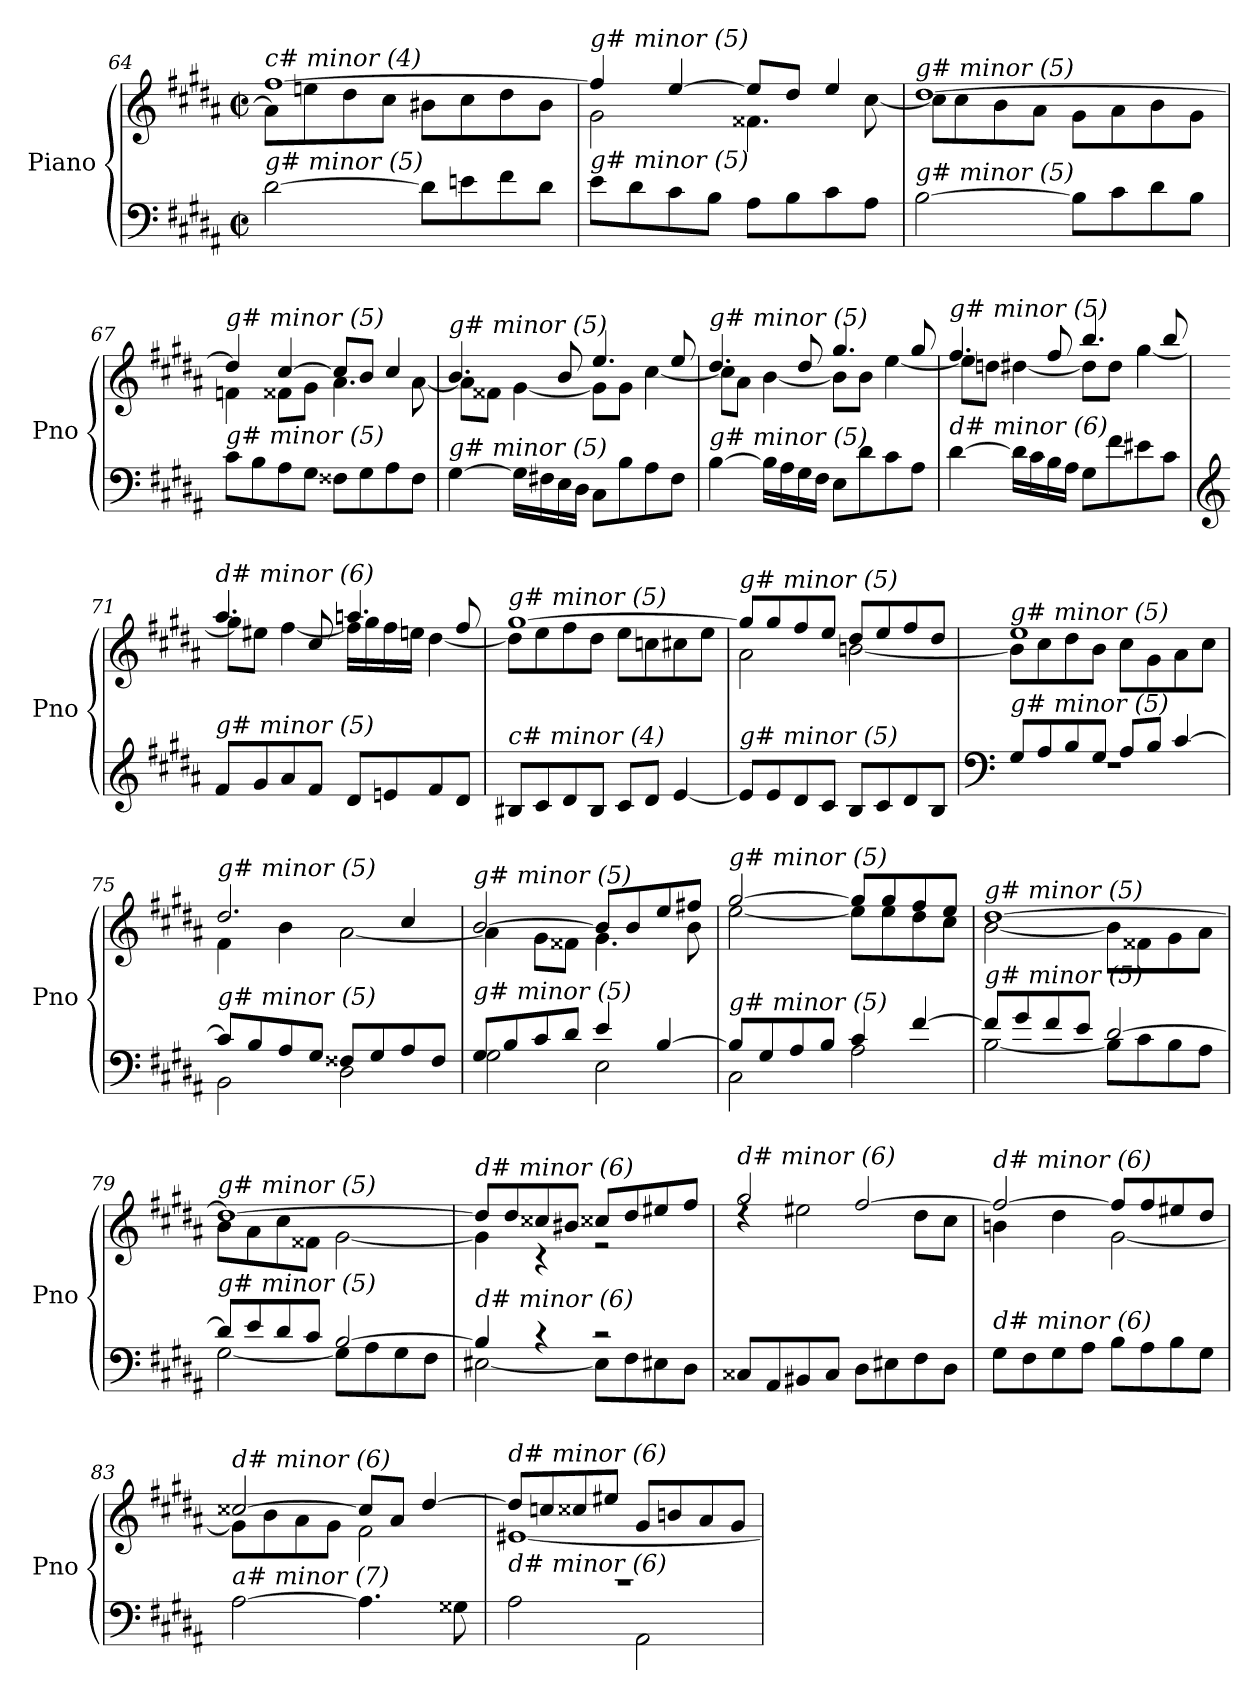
**kern	**kern
*part1	*part1
*staff2	*staff1
*I"Piano	*
*I'Pno	*
!!LO:LB:g=z
*clefF4	*clefG2
*k[f#c#g#d#a#]	*k[f#c#g#d#a#]
*M2/2	*M2/2
*met(c|)	*met(c|)
=64	=64
*	*^
!	!LO:TX:i:t=c# minor (4)	!
!LO:TX:i:t=g# minor (5)	!	!
[2d#\	[1ff#	8a#\L]
.	.	8een\
.	.	8dd#\
.	.	8cc#\J
8d#\L]	.	8b#X\L
8en\	.	8cc#\
8f#\	.	8dd#\
8d#\J	.	8b#\J
=65	=65	=65
!	!LO:TX:i:t=g# minor (5)	!
!LO:TX:i:t=g# minor (5)	!	!
8e\L	4ff#/]	2g#\
8d#\	.	.
8c#\	[4ee/	.
8B\J	.	.
8A#\L	8ee/L]	4.f##X\
8B\	8dd#/J	.
8c#\	4ee/	.
8A#\J	.	[8cc#\
=66	=66	=66
!	!LO:TX:i:t=g# minor (5)	!
!LO:TX:i:t=g# minor (5)	!	!
[2B\	[1dd#	8cc#\L]
.	.	8cc#\
.	.	8b\
.	.	8a#\J
8B\L]	.	8g#\L
8c#\	.	8a#\
8d#\	.	8b\
8B\J	.	8g#\J
=67	=67	=67
!	!LO:TX:i:t=g# minor (5)	!
!LO:TX:i:t=g# minor (5)	!	!
8c#\L	4dd#/]	4fni\
8B\	.	.
8A#\	[4cc#/	8f##X\L
8G#\J	.	8g#\J
8F##X\L	8cc#/L]	4.a#\
8G#\	8b/J	.
8A#\	4cc#/	.
8F##\J	.	[8a#\
=68	=68	=68
!	!LO:TX:i:t=g# minor (5)	!
!LO:TX:i:t=g# minor (5)	!	!
[4G#\	4.b/	8a#\L]
.	.	8f##X\J
16G#\LL]	.	[4g#\
16F#X\	.	.
16E\	8b/	.
16D#\JJ	.	.
8C#\L	4.ee/	8g#\L]
8B\	.	8g#\J
8A#\	.	[4cc#\
8F#\J	8ee/	.
!!LO:LB:g=z	!!
=69	=69	=69
!	!LO:TX:i:t=g# minor (5)	!
!LO:TX:i:t=g# minor (5)	!	!
[4B\	4.dd#/	8cc#\L]
.	.	8a#\J
16B\LL]	.	[4b\
16A#\	.	.
16G#\	8dd#/	.
16F#\JJ	.	.
8E\L	4.gg#/	8b\L]
8d#\	.	8b\J
8c#\	.	[4ee\
8A#\J	8gg#/	.
=70	=70	=70
!	!LO:TX:i:t=g# minor (5)	!
!LO:TX:i:t=d# minor (6)	!	!
[4d#\	4.ff#/	8ee\L]
.	.	8ddni\J
16d#\LL]	.	[4dd#\
16c#\	.	.
16B\	8ff#/	.
16A#\JJ	.	.
8G#\L	4.bb/	8dd#\L]
8f#\	.	8dd#\J
8e#X\	.	[4gg#\
8c#\J	8bb/	.
=71	=71	=71
*clefG2	*	*
!	!LO:TX:i:t=d# minor (6)	!
!LO:TX:i:t=g# minor (5)	!	!
8f#/L	4.aa#/	8gg#\L]
8g#/	.	8ee#X\J
8a#/	.	[4ff#\
8f#/J	8cc#/	.
8d#/L	4.aan/	16ff#\LL]
.	.	16gg#\
8en/	.	16ff#\
.	.	16een\JJ
8f#/	.	[4dd#\
8d#/J	8ff#/	.
=72	=72	=72
!	!LO:TX:i:t=g# minor (5)	!
!LO:TX:i:t=c# minor (4)	!	!
8B#X/L	[1gg#	8dd#\L]
8c#/	.	8ee\
8d#/	.	8ff#\
8B#/J	.	8dd#\J
8c#/L	.	8ee\L
8d#/J	.	8ccni\
[4e/	.	8cc#\
.	.	8ee\J
!!LO:LB:g=z	!!
=73	=73	=73
!	!LO:TX:i:t=g# minor (5)	!
!LO:TX:i:t=g# minor (5)	!	!
8e/L]	8gg#/L]	2a#\
8e/	8gg#/	.
8d#/	8ff#/	.
8c#/J	8ee/J	.
8B/L	8dd#/L	[2bn\
8c#/	8ee/	.
8d#/	8ff#/	.
8B/J	8dd#/J	.
=74	=74	=74
*clefF4	*	*
*^	*	*
!	!	!LO:TX:i:t=g# minor (5)	!
!LO:TX:i:t=g# minor (5)	!	!	!
8G#/L	1rF	1ee	8b\L]
8A#/	.	.	8cc#\
8B/	.	.	8dd#\
8G#/J	.	.	8b\J
8A#/L	.	.	8cc#\L
8B/J	.	.	8g#\
[4c#/	.	.	8a#\
.	.	.	8cc#\J
=75	=75	=75	=75
!	!	!LO:TX:i:t=g# minor (5)	!
!LO:TX:i:t=g# minor (5)	!	!	!
8c#/L]	2BB\	2.dd#/	4f#\
8B/	.	.	.
8A#/	.	.	4b\
8G#/J	.	.	.
8F##X/L	2D#\	.	[2a#\
8G#/	.	.	.
8A#/	.	4cc#/	.
8F##/J	.	.	.
=76	=76	=76	=76
!	!	!LO:TX:i:t=g# minor (5)	!
!LO:TX:i:t=g# minor (5)	!	!	!
8G#/L	2G#\	[2b/	4a#\]
8B/	.	.	.
8c#/	.	.	8g#\L
8d#/J	.	.	8f##X\J
4e/	2E\	8b/L]	4.g#\
.	.	8b/	.
[4B/	.	8ee/	.
.	.	8ff#X/J	8b\
=77	=77	=77	=77
!	!	!LO:TX:i:t=g# minor (5)	!
!LO:TX:i:t=g# minor (5)	!	!	!
8B/L]	2C#\	[2gg#/	[2ee\
8G#/	.	.	.
8A#/	.	.	.
8B/J	.	.	.
4c#/	2A#\	8gg#/L]	8ee\L]
.	.	8gg#/	8ee\
[4f#/	.	8ff#/	8dd#\
.	.	8ee/J	8cc#\J
!!LO:PB:g=z	!!
=78	=78	=78	=78
!	!	!LO:TX:i:t=g# minor (5)	!
!LO:TX:i:t=g# minor (5)	!	!	!
8f#/L]	[2B\	[1dd#	[2b\
8g#/	.	.	.
8f#/	.	.	.
8e/J	.	.	.
[2d#/	8B\L]	.	8b\L]
.	8c#\	.	8f##X\
.	8B\	.	8g#\
.	8A#\J	.	8a#\J
=79	=79	=79	=79
!	!	!LO:TX:i:t=g# minor (5)	!
!LO:TX:i:t=g# minor (5)	!	!	!
8d#/L]	[2G#\	1dd#_	8b\L
8e/	.	.	8a#\
8d#/	.	.	8cc#\
8c#/J	.	.	8f##X\J
[2B/	8G#\L]	.	[2g#\
.	8A#\	.	.
.	8G#\	.	.
.	8F#\J	.	.
=80	=80	=80	=80
!	!	!LO:TX:i:t=d# minor (6)	!
!LO:TX:i:t=d# minor (6)	!	!	!
4B/]	[2E#X\	8dd#/L]	4g#\]
.	.	8dd#/	.
4r	.	8cc##X/	4r
.	.	8b#X/J	.
2r	8E#\L]	8cc##X/L	2r
.	8F#\	8dd#/	.
.	8E#X\	8ee#X/	.
.	8D#\J	8ff#/J	.
=81	=81	=81	=81
!	!	!LO:TX:i:t=d# minor (6)	!
!LO:TX:i:t=d# minor (6)	!	!	!
*v	*v	*	*
8C##X/L	2gg#/	4rdd
8AA#/	.	.
8BB#X/	.	2ee#X\
8C##/J	.	.
8D#\L	[2ff#/	.
8E#X\	.	.
8F#\	.	8dd#\L
8D#\J	.	8cc#\J
=82	=82	=82
!	!LO:TX:i:t=d# minor (6)	!
!LO:TX:i:t=d# minor (6)	!	!
8G#\L	2ff#/_	4bn\
8F#\	.	.
8G#\	.	4dd#\
8A#\J	.	.
8B\L	8ff#/L]	[2g#\
8A#\	8ff#/	.
8B\	8ee#X/	.
8G#\J	8dd#/J	.
!!LO:LB:g=z	!!
=83	=83	=83
!	!LO:TX:i:t=d# minor (6)	!
!LO:TX:i:t=a# minor (7)	!	!
[2A#\	[2cc##X/	8g#\L]
.	.	8b\
.	.	8a#\
.	.	8g#\J
4.A#\]	8cc##/L]	2f#\
.	8a#/J	.
.	[4dd#/	.
8G##X\	.	.
=84	=84	=84
*^	*	*
!	!	!LO:TX:i:t=d# minor (6)	!
!LO:TX:i:t=d# minor (6)	!	!	!
1r	2A#\	8dd#/L]	[1e#X
.	.	8ccni/	.
.	.	8cc##X/	.
.	.	8ee#X/J	.
.	2AA#\	8g#/L	.
.	.	8bn/	.
.	.	8a#/	.
.	.	8g#/J	.
*v	*v	*	*
*	*v	*v
=	=
*-	*-
